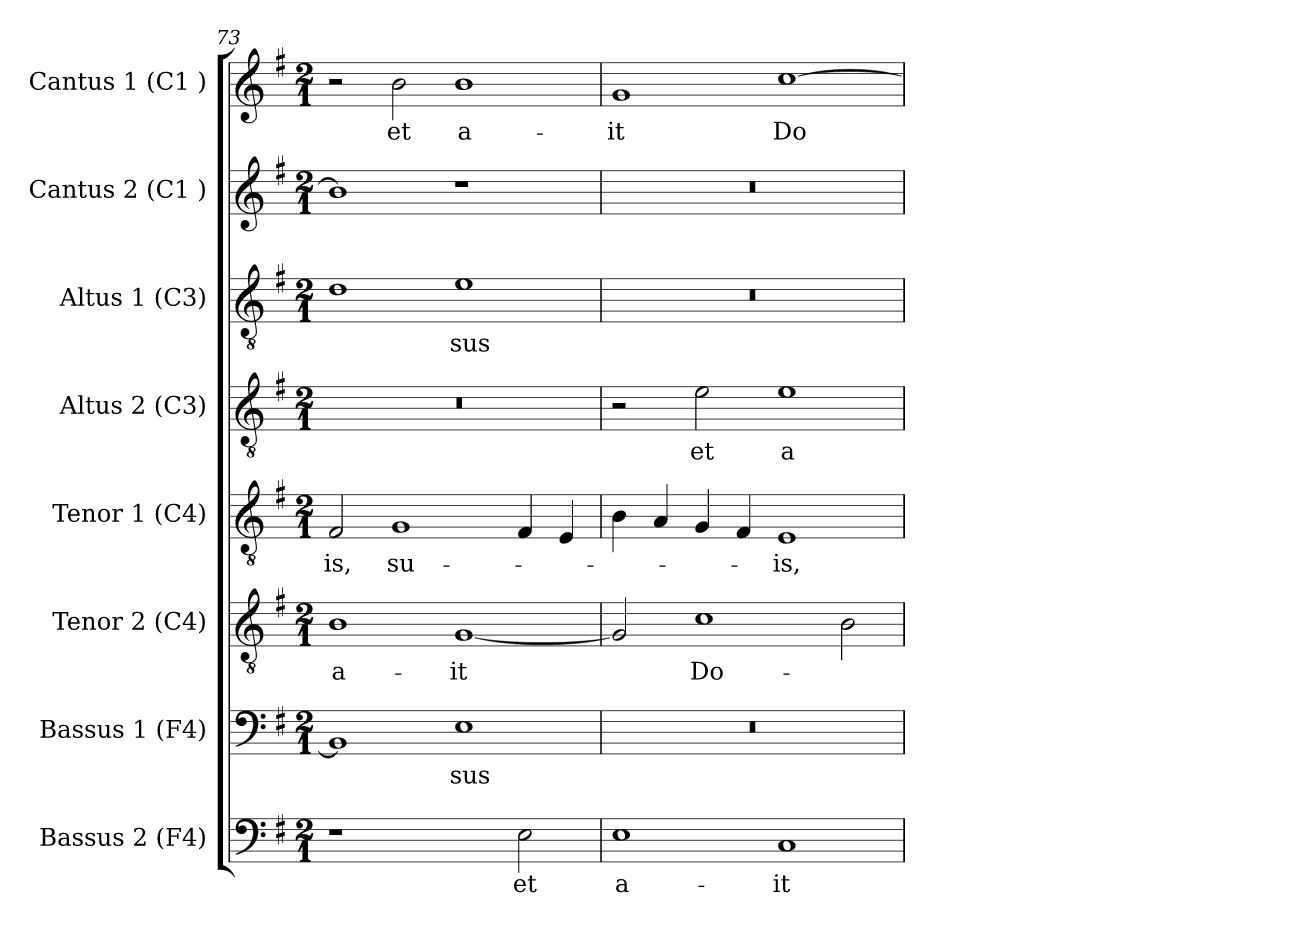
**kern	**text	**kern	**text	**kern	**text	**kern	**text	**kern	**text	**kern	**text	**kern	**kern	**text
*part8	*part8	*part7	*part7	*part6	*part6	*part5	*part5	*part4	*part4	*part3	*part3	*part2	*part1	*part1
*staff8	*staff8	*staff7	*staff7	*staff6	*staff6	*staff5	*staff5	*staff4	*staff4	*staff3	*staff3	*staff2	*staff1	*staff1
*I"Bassus 2 (F4)	*	*I"Bassus 1 (F4)	*	*I"Tenor 2 (C4)	*	*I"Tenor 1 (C4)	*	*I"Altus 2 (C3)	*	*I"Altus 1 (C3)	*	*I"Cantus 2 (C1 )	*I"Cantus 1 (C1 )	*
*I'B2	*	*I'B1	*	*I'T2	*	*I'T1	*	*I'A2	*	*I'A1	*	*I'C2	*I'C1	*
*clefF4	*	*clefF4	*	*clefGv2	*	*clefGv2	*	*clefGv2	*	*clefGv2	*	*clefG2	*clefG2	*
*k[f#]	*	*k[f#]	*	*k[f#]	*	*k[f#]	*	*k[f#]	*	*k[f#]	*	*k[f#]	*k[f#]	*
*G:	*	*G:	*	*G:	*	*G:	*	*G:	*	*G:	*	*G:	*G:	*
*M2/1	*	*M2/1	*	*M2/1	*	*M2/1	*	*M2/1	*	*M2/1	*	*M2/1	*M2/1	*
=73	=73	=73	=73	=73	=73	=73	=73	=73	=73	=73	=73	=73	=73	=73
!	!	!	!	!	!LO:LY:b:rj	!	!LO:LY:b:cj	!	!	!	!	!	!	!
1r	.	1BB]	.	1B	a-	2F#/	-is,	0r	.	1d	.	1b]	2r	.
!	!	!	!	!	!	!	!LO:LY:b:cj	!	!	!	!	!	!	!LO:LY:b:cj
.	.	.	.	.	.	1G	su-	.	.	.	.	.	2b\	et
!	!	!	!LO:LY:b:cj	!	!LO:LY:b:cj	!	!	!	!	!	!LO:LY:b:cj	!	!	!LO:LY:b:rj
2ryy	.	1E	-sus	[<1G	-it	.	.	.	.	1e	-sus	1r	1b	a-
!	!LO:LY:b:cj	!	!	!	!	!	!	!	!	!	!	!	!	!
2E\	et	.	.	.	.	4F#/	.	.	.	.	.	.	.	.
.	.	.	.	.	.	4E/	.	.	.	.	.	.	.	.
=74	=74	=74	=74	=74	=74	=74	=74	=74	=74	=74	=74	=74	=74	=74
!	!LO:LY:b:rj	!	!	!	!	!	!	!	!	!	!	!	!	!LO:LY:b:cj
1E	a-	0r	.	2G/]	.	4B\	.	2r	.	0r	.	0r	1g	-it
.	.	.	.	.	.	4A/	.	.	.	.	.	.	.	.
!	!	!	!	!	!LO:LY:b:cj	!	!	!	!LO:LY:b:cj	!	!	!	!	!
.	.	.	.	1c	Do-	4G/	.	2e\	et	.	.	.	.	.
.	.	.	.	.	.	4F#/	.	.	.	.	.	.	.	.
!	!LO:LY:b:cj	!	!	!	!	!	!LO:LY:b:cj	!	!LO:LY:b:rj	!	!	!	!	!LO:LY:b:cj
1C	-it	.	.	.	.	1E	-is,	1e	a-	.	.	.	[>1cc	Do-
.	.	.	.	2B\	.	.	.	.	.	.	.	.	.	.
=	=	=	=	=	=	=	=	=	=	=	=	=	=	=
*-	*-	*-	*-	*-	*-	*-	*-	*-	*-	*-	*-	*-	*-	*-
